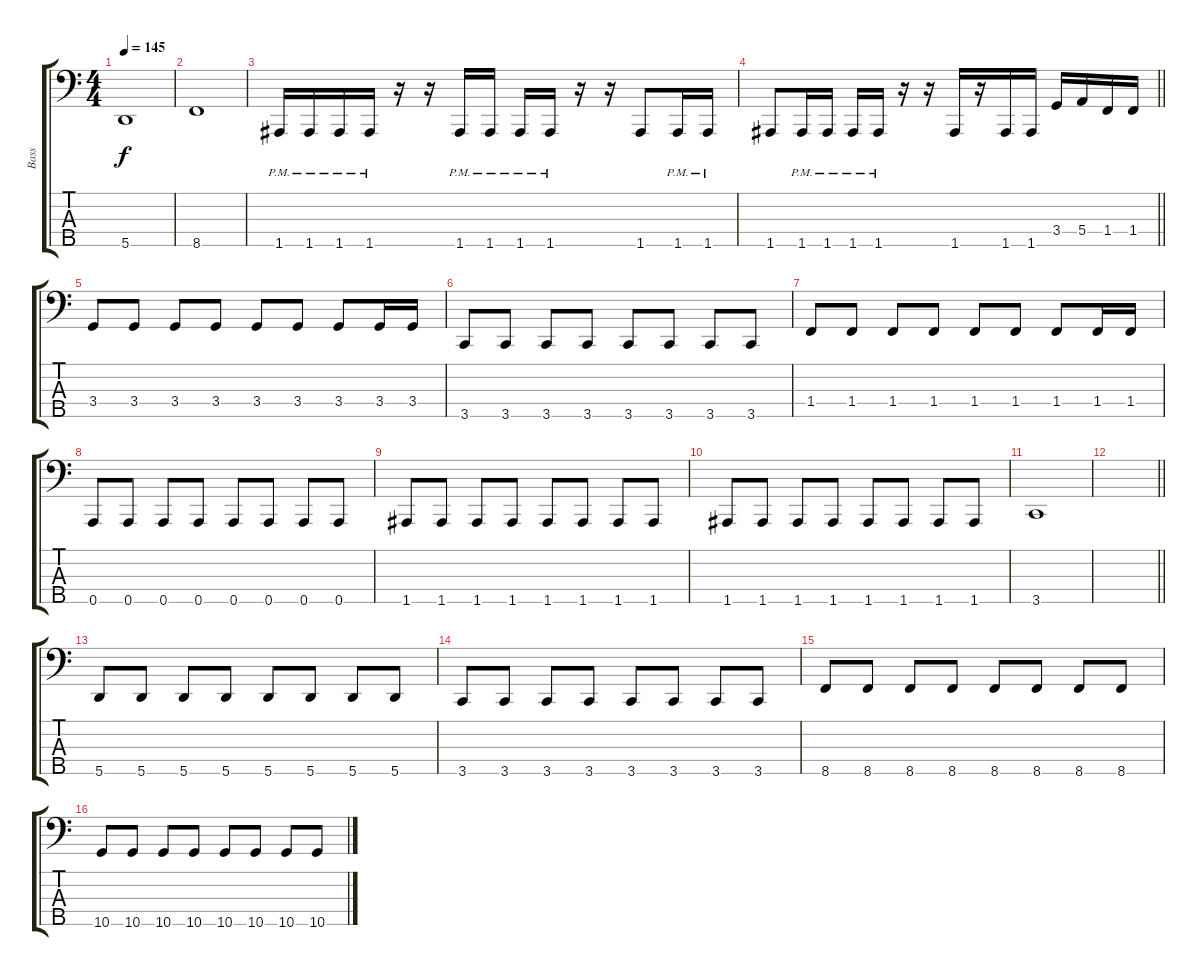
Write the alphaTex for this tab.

\track ("Bass" "Bass") {instrument electricbassfinger}
\staff {score tabs}
\tuning (G2 D2 A1 E1 A0) {hide}
\ts (4 4)
\tempo 145
\clef f4
\ks c
5.5.1{dy f} |
8.5.1 |
1.5{pm}.16 1.5{pm}.16 1.5{pm}.16 1.5{pm}.16 r.16 r.16 1.5{pm}.16 1.5{pm}.16 1.5{pm}.16 1.5{pm}.16 r.16 r.16 1.5.8 1.5{pm}.16 1.5{pm}.16 |
\barLineRight lightlight
1.5.8 1.5{pm}.16 1.5{pm}.16 1.5{pm}.16 1.5{pm}.16 r.16 r.16 1.5.16 r.16 1.5.16 1.5.16 3.4.16 5.4.16 1.4.16 1.4.16 |
\section ("" "")
3.4.8 3.4.8 3.4.8 3.4.8 3.4.8 3.4.8 3.4.8 3.4.16 3.4.16 |
3.5.8 3.5.8 3.5.8 3.5.8 3.5.8 3.5.8 3.5.8 3.5.8 |
1.4.8 1.4.8 1.4.8 1.4.8 1.4.8 1.4.8 1.4.8 1.4.16 1.4.16 |
0.5.8 0.5.8 0.5.8 0.5.8 0.5.8 0.5.8 0.5.8 0.5.8 |
1.5.8 1.5.8 1.5.8 1.5.8 1.5.8 1.5.8 1.5.8 1.5.8 |
1.5.8 1.5.8 1.5.8 1.5.8 1.5.8 1.5.8 1.5.8 1.5.8 |
3.5.1 |
\barLineRight lightlight
|
\section ("" "")
5.5.8 5.5.8 5.5.8 5.5.8 5.5.8 5.5.8 5.5.8 5.5.8 |
3.5.8 3.5.8 3.5.8 3.5.8 3.5.8 3.5.8 3.5.8 3.5.8 |
8.5.8 8.5.8 8.5.8 8.5.8 8.5.8 8.5.8 8.5.8 8.5.8 |
10.5.8 10.5.8 10.5.8 10.5.8 10.5.8 10.5.8 10.5.8 10.5.8
